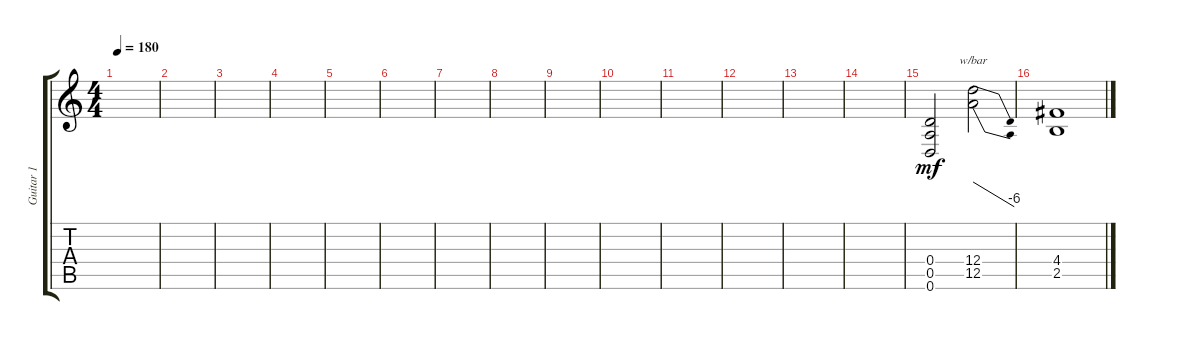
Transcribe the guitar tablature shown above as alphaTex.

\track ("Guitar 1" "Guitar 1") {instrument overdrivenguitar}
\staff {score tabs}
\tuning (E4 B3 G3 D3 A2 D2) {hide}
\ts (4 4)
\tempo 180
\clef g2
\ks c
|
|
|
|
|
|
|
|
|
|
|
|
|
|
(0.4 0.5 0.6).2{dy mf} (12.4 12.5).2{tbe (dive default 0 0 60 -24)} |
(4.4 2.5).1
